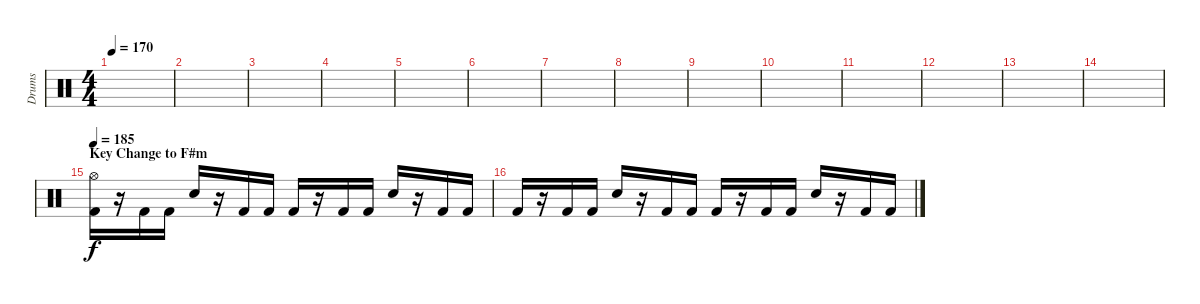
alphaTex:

\track ("Drums" "Drums") {instrument percussion}
\staff {score}
\articulation defaults
\ts (4 4)
\tempo 170
\clef neutral
\ks c
|
|
|
|
|
|
|
|
|
|
|
|
|
|
\section ("" "Key Change to F#m")
\tempo 185
("Hi-Hat (open)" "Kick (hit) 2").16 r.16 "Kick (hit) 2".16 "Kick (hit) 2".16 "Electric Snare (hit)".16 r.16 "Kick (hit) 2".16 "Kick (hit) 2".16 "Kick (hit) 2".16 r.16 "Kick (hit) 2".16 "Kick (hit) 2".16 "Electric Snare (hit)".16 r.16 "Kick (hit) 2".16 "Kick (hit) 2".16 |
"Kick (hit) 2".16 r.16 "Kick (hit) 2".16 "Kick (hit) 2".16 "Electric Snare (hit)".16 r.16 "Kick (hit) 2".16 "Kick (hit) 2".16 "Kick (hit) 2".16 r.16 "Kick (hit) 2".16 "Kick (hit) 2".16 "Electric Snare (hit)".16 r.16 "Kick (hit) 2".16 "Kick (hit) 2".16
